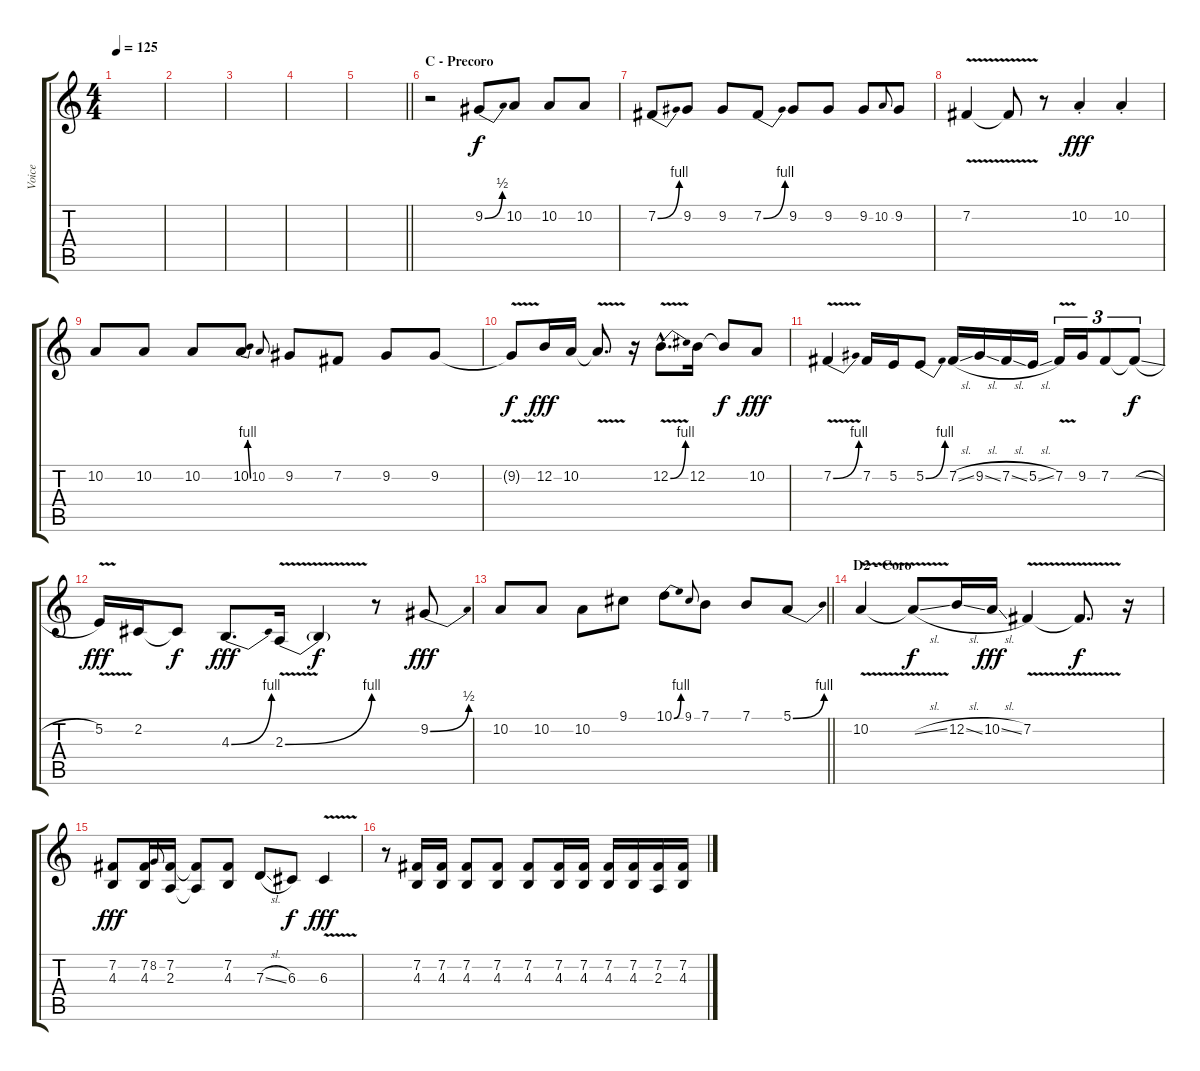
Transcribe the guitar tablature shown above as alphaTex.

\track ("Voice" "Voice") {instrument sopranosax}
\staff {score tabs}
\tuning (E4 B3 G3 D3 A2 E2) {hide}
\ts (4 4)
\tempo 125
\clef g2
\ks c
|
|
|
|
\barLineRight lightlight
|
\section ("" "C - Precoro")
r.2 9.2{be (bend 0 0 60 2)}.8 10.2.8 10.2.8 10.2.8 |
7.2{be (bend 0 0 60 4)}.8 9.2.8 9.2.8 7.2{be (bend 0 0 60 4)}.8 9.2.8 9.2.8 9.2.8 10.2.8{gr onbeat} 9.2.8 |
7.2{v}.4 7.2{t}.8{dy f} r.8 10.2{st}.4{dy fff} 10.2{st}.4 |
10.2.8 10.2.8 10.2.8 10.2{be (bend 0 0 60 4)}.8 10.2.8{gr onbeat} 9.2.8 7.2.8 9.2.8 9.2.8 |
9.2{v t}.8{dy f} 12.2.16{dy fff} 10.2.16 10.2{v t}.8{d} r.16 12.2{be (bend 0 0 60 4) v hac}.8{d} 12.2.16 12.2{t}.8{dy f} 10.2.8{dy fff} |
7.2{be (bend 0 0 60 4) v}.4 7.2.16 5.2.16 5.2{be (bend 0 0 60 4)}.8 7.2{sl}.16 9.2{sl}.16 7.2{sl}.16 5.2{sl}.16 7.2{v}.16{tu (3 2)} 9.2.16{tu (3 2)} 7.2.8{tu (3 2)} 7.2{sl t}.8{tu (3 2) dy f} |
5.2{v}.16{dy fff} 2.2.16 2.2{t}.8{dy f} 4.3{be (bend 0 0 60 4)}.8{d dy fff} 2.3{be (bend 0 0 60 4) v}.16 2.3{t}.4{dy f} r.8 9.2{be (bend 0 0 60 2)}.8{dy fff} |
\barLineRight lightlight
10.2.8 10.2.8 10.2.8 9.1.8 10.1{be (bend 0 0 60 4)}.8 9.1.8{gr onbeat} 7.1.8 7.1.8 5.1{be (bend 0 0 60 4)}.8 |
\section ("" "D2 - Coro")
10.2{v}.4 10.2{sl t}.8{dy f} 12.2{sl}.16 10.2{sl}.16{dy fff} 7.2{v}.4 7.2{t}.8{d dy f} r.16 |
(7.2 4.3).8{dy fff} (7.2 4.3).16 8.2.8{gr onbeat} (7.2 2.3).16 (7.2{t} 2.3{t}).8 (7.2 4.3).8 7.3{sl}.8 6.3.8{dy f} 6.3{v}.4{dy fff} |
r.8 (7.2 4.3).16 (7.2 4.3).16 (7.2 4.3).8 (7.2 4.3).8 (7.2 4.3).8 (7.2 4.3).16 (7.2 4.3).16 (7.2 4.3).16 (7.2 4.3).16 (7.2 2.3).16 (7.2 4.3).16
